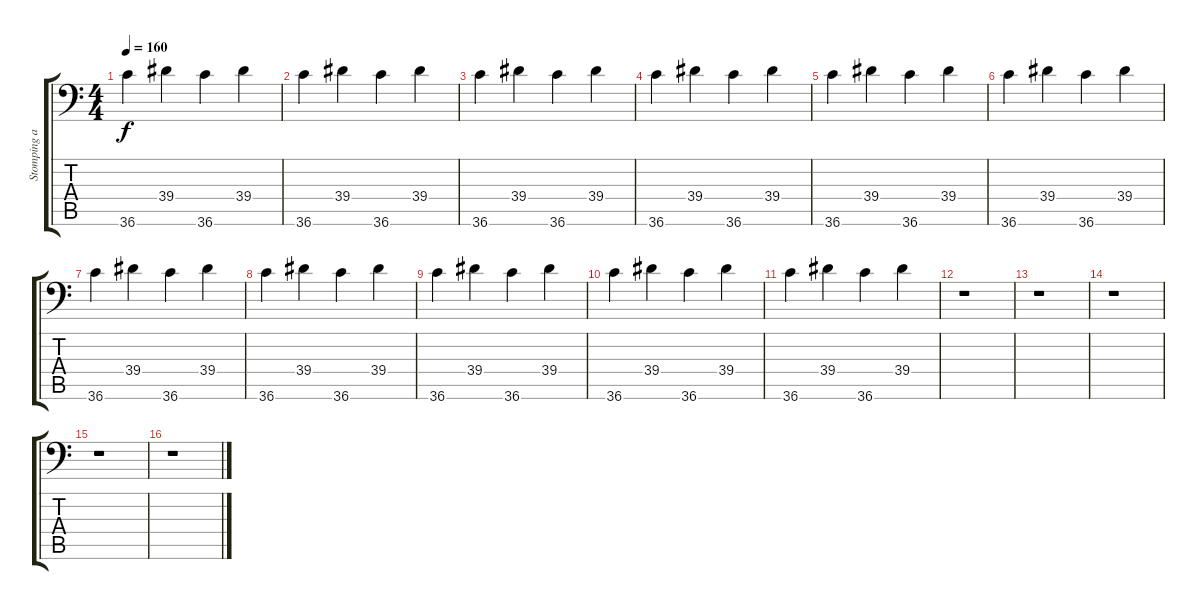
\track ("Stomping and Clapping" "Stomping a") {instrument acousticgrandpiano}
\staff {score tabs}
\tuning (C-1 C-1 C-1 C-1 C-1 C-1) {hide}
\ts (4 4)
\tempo 160
\clef f4
\ks c
36.6.4{dy f} 39.4.4 36.6.4 39.4.4 |
36.6.4 39.4.4 36.6.4 39.4.4 |
36.6.4 39.4.4 36.6.4 39.4.4 |
36.6.4 39.4.4 36.6.4 39.4.4 |
36.6.4 39.4.4 36.6.4 39.4.4 |
36.6.4 39.4.4 36.6.4 39.4.4 |
36.6.4 39.4.4 36.6.4 39.4.4 |
36.6.4 39.4.4 36.6.4 39.4.4 |
36.6.4 39.4.4 36.6.4 39.4.4 |
36.6.4 39.4.4 36.6.4 39.4.4 |
36.6.4 39.4.4 36.6.4 39.4.4 |
r.1 |
r.1 |
r.1 |
r.1 |
r.1
